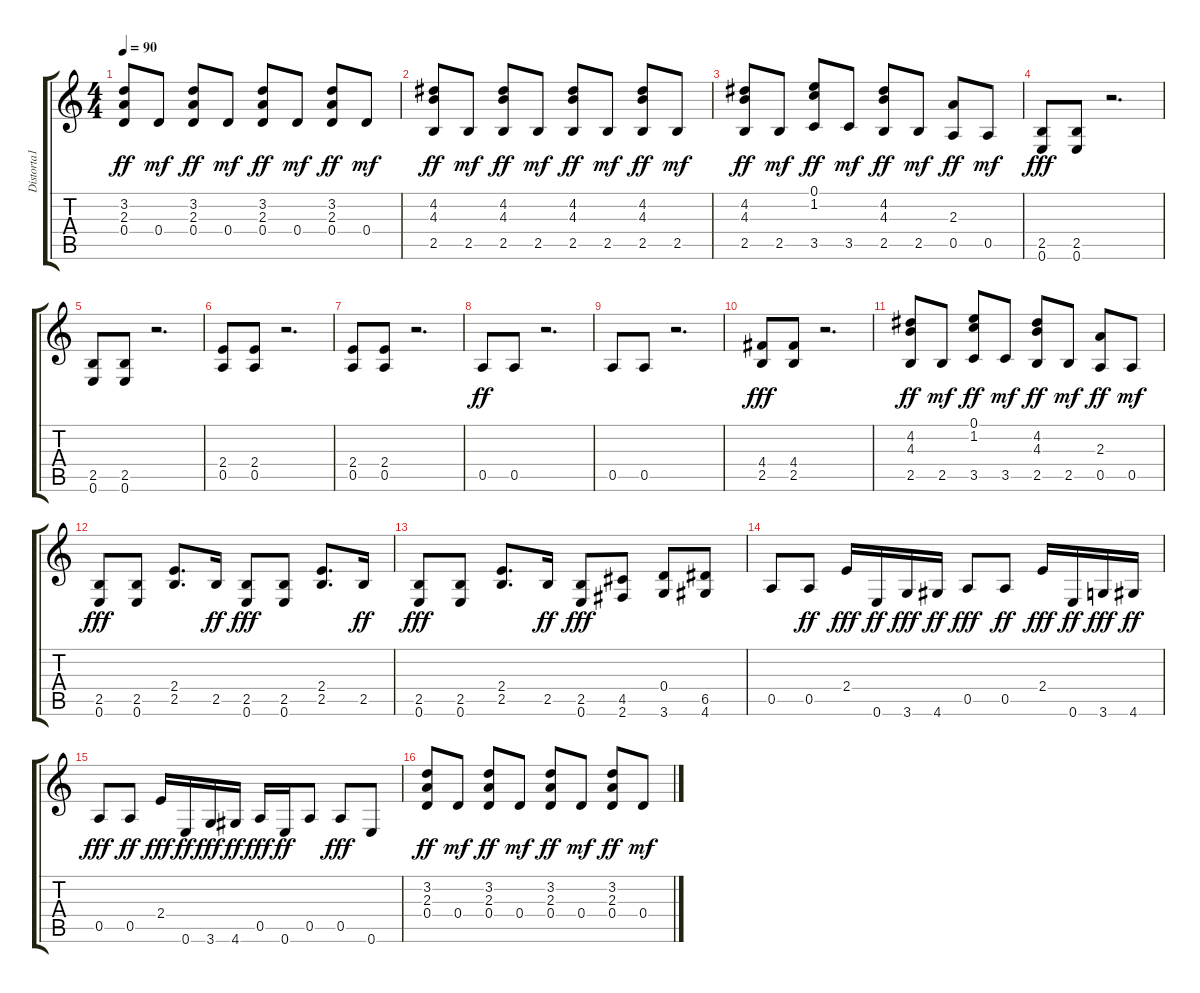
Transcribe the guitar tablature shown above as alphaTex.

\track ("Distorta1" "Distorta1") {instrument distortionguitar}
\staff {score tabs}
\tuning (E4 B3 G3 D3 A2 E2) {hide}
\ts (4 4)
\tempo 90
\clef g2
\ks c
(3.2 2.3 0.4).8{dy ff} 0.4.8{dy mf} (3.2 2.3 0.4).8{dy ff} 0.4.8{dy mf} (3.2 2.3 0.4).8{dy ff} 0.4.8{dy mf} (3.2 2.3 0.4).8{dy ff} 0.4.8{dy mf} |
(4.2 4.3 2.5).8{dy ff} 2.5.8{dy mf} (4.2 4.3 2.5).8{dy ff} 2.5.8{dy mf} (4.2 4.3 2.5).8{dy ff} 2.5.8{dy mf} (4.2 4.3 2.5).8{dy ff} 2.5.8{dy mf} |
(4.2 4.3 2.5).8{dy ff} 2.5.8{dy mf} (0.1 1.2 3.5).8{dy ff} 3.5.8{dy mf} (4.2 4.3 2.5).8{dy ff} 2.5.8{dy mf} (2.3 0.5).8{dy ff} 0.5.8{dy mf} |
(2.5 0.6).8{dy fff} (2.5 0.6).8 r.2{d} |
(2.5 0.6).8 (2.5 0.6).8 r.2{d} |
(2.4 0.5).8 (2.4 0.5).8 r.2{d} |
(2.4 0.5).8 (2.4 0.5).8 r.2{d} |
0.5.8{dy ff} 0.5.8 r.2{d} |
0.5.8 0.5.8 r.2{d} |
(4.4 2.5).8{dy fff} (4.4 2.5).8 r.2{d} |
(4.2 4.3 2.5).8{dy ff} 2.5.8{dy mf} (0.1 1.2 3.5).8{dy ff} 3.5.8{dy mf} (4.2 4.3 2.5).8{dy ff} 2.5.8{dy mf} (2.3 0.5).8{dy ff} 0.5.8{dy mf} |
(2.5 0.6).8{dy fff} (2.5 0.6).8 (2.4 2.5).8{d} 2.5.16{dy ff} (2.5 0.6).8{dy fff} (2.5 0.6).8 (2.4 2.5).8{d} 2.5.16{dy ff} |
(2.5 0.6).8{dy fff} (2.5 0.6).8 (2.4 2.5).8{d} 2.5.16{dy ff} (2.5 0.6).8{dy fff} (4.5 2.6).8 (0.4 3.6).8 (6.5 4.6).8 |
0.5.8 0.5.8{dy ff} 2.4.16{dy fff} 0.6.16{dy ff} 3.6.16{dy fff} 4.6.16{dy ff} 0.5.8{dy fff} 0.5.8{dy ff} 2.4.16{dy fff} 0.6.16{dy ff} 3.6.16{dy fff} 4.6.16{dy ff} |
0.5.8{dy fff} 0.5.8{dy ff} 2.4.16{dy fff} 0.6.16{dy ff} 3.6.16{dy fff} 4.6.16{dy ff} 0.5.16{dy fff} 0.6.16{dy ff} 0.5.8 0.5.8{dy fff} 0.6.8 |
(3.2 2.3 0.4).8{dy ff} 0.4.8{dy mf} (3.2 2.3 0.4).8{dy ff} 0.4.8{dy mf} (3.2 2.3 0.4).8{dy ff} 0.4.8{dy mf} (3.2 2.3 0.4).8{dy ff} 0.4.8{dy mf}
